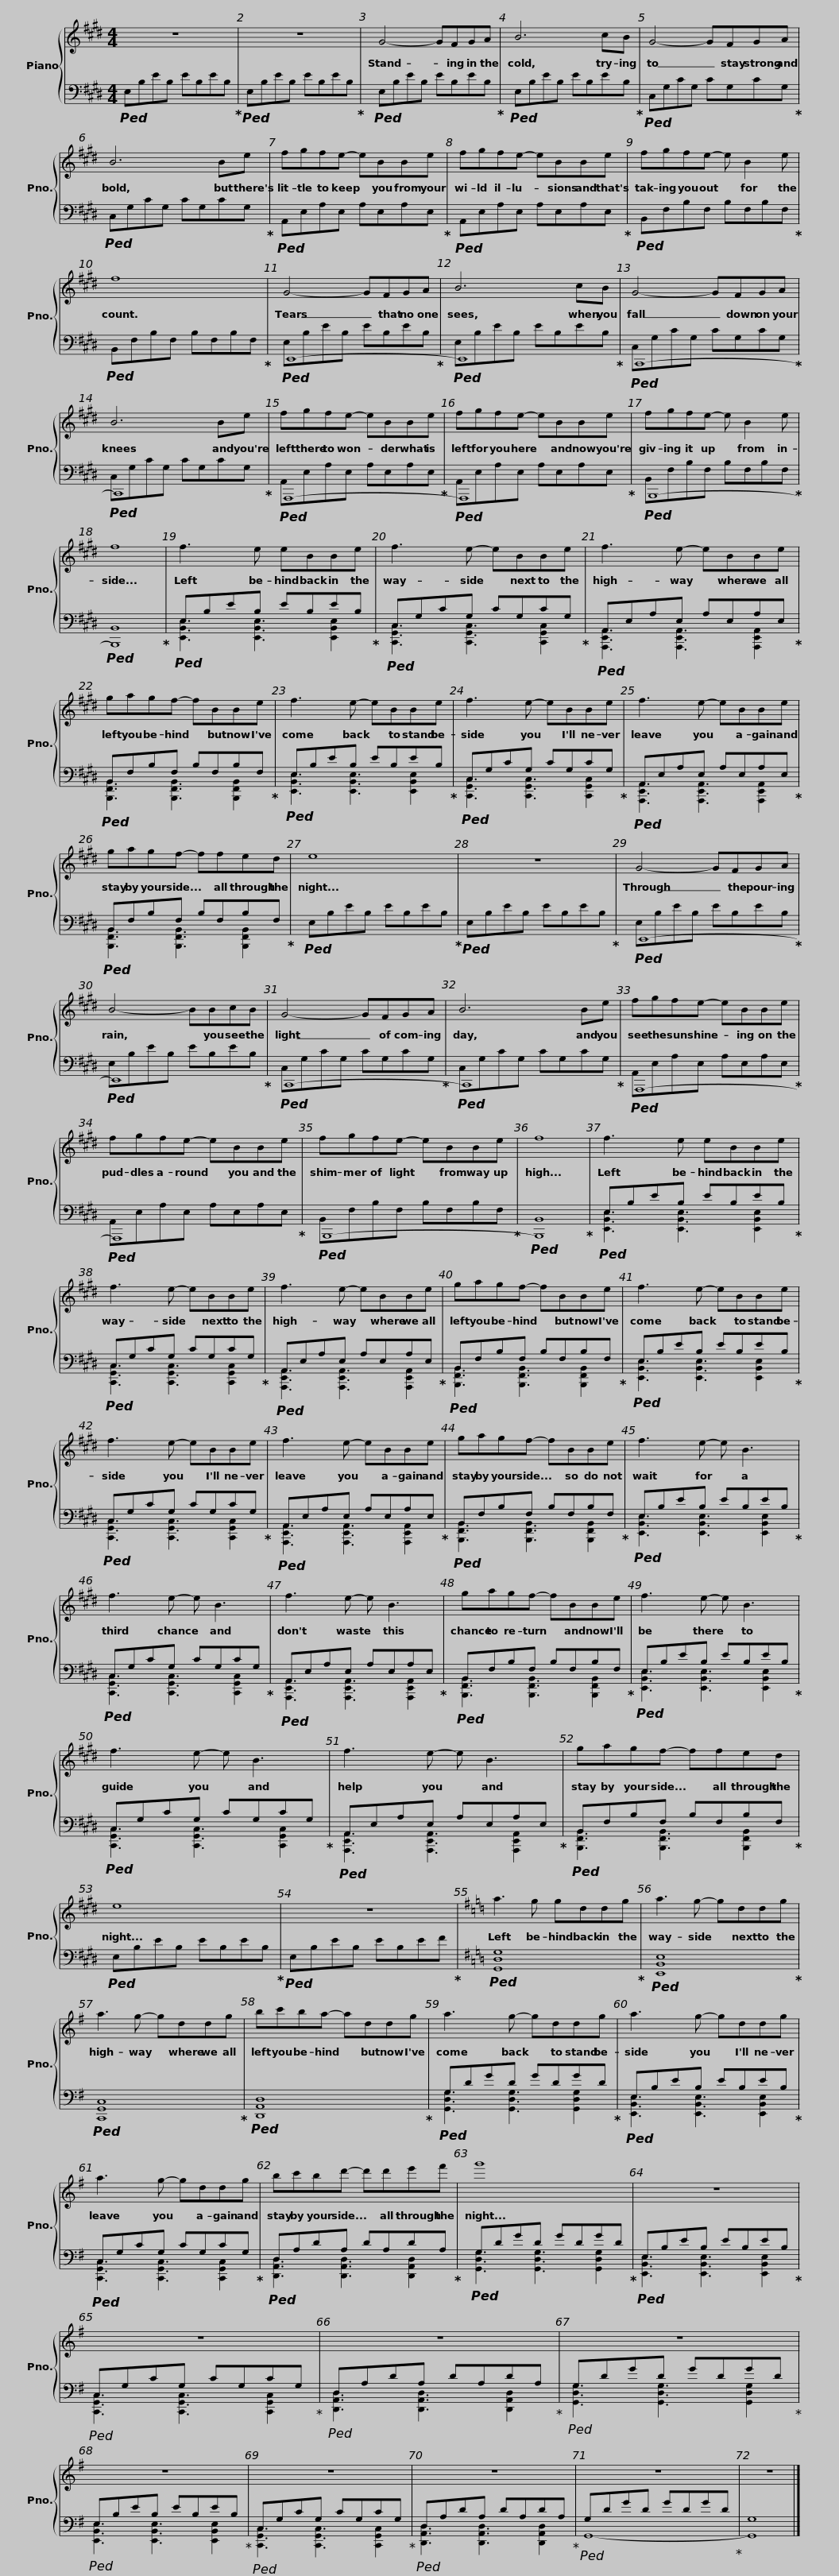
X:1
%%score { 1 | ( 2 3 ) }
L:1/8
M:4/4
I:linebreak $
K:E
V:1 treble
V:2 bass
V:3 bass
V:1
 z8 | z8 | G4- GFGA | B6 cB |$ G4- GFGA | %5
 B6 Be | fgfe- eBBe |$ fgfe- eBBe | fgfe- e B2 e | f8 |$ %10
 G4- GFGA | B6 cB | G4- GFGA |$ B6 Be | fgfe- eBBe | %15
 fgfe- eBBe |$ fgfe- e B2 e | f8 | f3 e eBBe | f3 e- eBBe |$ %20
 f3 e- eBBe | gagf- fBBe | f3 e- eBBe |$ f3 e- eBBe | f3 e- eBBe | %25
 gagf- ffed |$ e8 | z8 | G4- GFGA |$ B4- BBcB | %30
 G4- GFGA | B6 Be |$ fgfe- eBBe | fgfe- eBBe | fgfe- eBBe |$ %35
 f8 | f3 e eBBe | f3 e- eBBe |$ f3 e- eBBe | gagf- fBBe | %40
 f3 e- eBBe |$ f3 e- eBBe | f3 e- eBBe | gagf- fBBe |$ f3 e- e B3 | %45
 f3 e- e B3 | f3 e- e B3 |$ gagf- fBBe | f3 e- e B3 | f3 e- e B3 |$ %50
 f3 e- e B3 | gagf- ffed | e8 |$ z8 |[K:G] a3 g gddg | %55
 a3 g- gddg | a3 g- gddg |$ bc'ba- addg | a3 g- gddg | a3 g- gddg |$ %60
 a3 g- gddg | bc'bd'- d'd'e'f' | g'8 |$ z8 | z8 | %65
 z8 |$ z8 | z8 | z8 |$ z8 | %70
 z8 | z8 |] %72
V:2
!ped! E,B,EB, EB,EB,!ped-up! |!ped! E,B,EB, EB,EB,!ped-up! |!ped! E,B,EB, EB,EB,!ped-up! |!ped! E,B,EB, EB,EB,!ped-up! |$!ped! C,G,CG, CG,CG,!ped-up! | %5
!ped! C,G,CG, CG,CG,!ped-up! |!ped! A,,E,A,E, A,E,A,E,!ped-up! |$!ped! A,,E,A,E, A,E,A,E,!ped-up! |!ped! B,,F,B,F, B,F,B,F,!ped-up! |!ped! B,,F,B,F, B,F,B,F,!ped-up! |$ %10
!ped! E,,8-!ped-up! |!ped! E,,8!ped-up! |!ped! C,,8-!ped-up! |$!ped! C,,8!ped-up! |!ped! A,,,8-!ped-up! | %15
!ped! A,,,8!ped-up! |$!ped! B,,,8-!ped-up! |!ped! B,,,8!ped-up! |!ped! E,B,EB, EB,EB,!ped-up! |!ped! C,G,CG, CG,CG,!ped-up! |$ %20
!ped! A,,E,A,E, A,E,A,E,!ped-up! |!ped! B,,F,B,F, B,F,B,F,!ped-up! |!ped! E,B,EB, EB,EB,!ped-up! |$!ped! C,G,CG, CG,CG,!ped-up! |!ped! A,,E,A,E, A,E,A,E,!ped-up! | %25
!ped! B,,F,B,F, B,F,B,F,!ped-up! |$!ped! E,B,EB, EB,EB,!ped-up! |!ped! E,B,EB, EB,EB,!ped-up! |!ped! E,,8-!ped-up! |$!ped! E,,8!ped-up! | %30
!ped! C,,8-!ped-up! |!ped! C,,8!ped-up! |$!ped! A,,,8-!ped-up! |!ped! A,,,8!ped-up! |!ped! B,,,8-!ped-up! |$ %35
!ped! B,,,8!ped-up! |!ped! E,B,EB, EB,EB,!ped-up! |!ped! C,G,CG, CG,CG,!ped-up! |$!ped! A,,E,A,E, A,E,A,E,!ped-up! |!ped! B,,F,B,F, B,F,B,F,!ped-up! | %40
!ped! E,B,EB, EB,EB,!ped-up! |$!ped! C,G,CG, CG,CG,!ped-up! |!ped! A,,E,A,E, A,E,A,E,!ped-up! |!ped! B,,F,B,F, B,F,B,F,!ped-up! |$!ped! E,B,EB, EB,EB,!ped-up! | %45
!ped! C,G,CG, CG,CG,!ped-up! |!ped! A,,E,A,E, A,E,A,E,!ped-up! |$!ped! B,,F,B,F, B,F,B,F,!ped-up! |!ped! E,B,EB, EB,EB,!ped-up! |!ped! C,G,CG, CG,CG,!ped-up! |$ %50
!ped! A,,E,A,E, A,E,A,E,!ped-up! |!ped! B,,F,B,F, B,F,B,F,!ped-up! |!ped! E,B,EB, EB,EB,!ped-up! |$!ped! E,B,EB, EB,EF!ped-up! |[K:G]!ped! [G,,D,G,]8!ped-up! | %55
!ped! [E,,B,,E,]8!ped-up! |!ped! [C,,G,,C,]8!ped-up! |$!ped! [D,,A,,D,]8!ped-up! |!ped! G,DGD GDGD!ped-up! |!ped! E,B,EB, EB,EB,!ped-up! |$ %60
!ped! C,G,CG, CG,CG,!ped-up! |!ped! D,A,DA, DA,DA,!ped-up! |!ped! G,DGD GDGD!ped-up! |$!ped! E,B,EB, EB,EB,!ped-up! |!ped! C,G,CG, CG,CG,!ped-up! | %65
!ped! D,A,DA, DA,DA,!ped-up! |$!ped! G,DGD GDGD!ped-up! |!ped! E,B,EB, EB,EB,!ped-up! |!ped! C,G,CG, CG,CG,!ped-up! |$!ped! D,A,DA, DA,DA,!ped-up! | %70
!ped! G,DGD GDGD!ped-up! | G,8 |] %72
V:3
 x8 | x8 | x8 | x8 |$ x8 | %5
 x8 | x8 |$ x8 | x8 | x8 |$ %10
 E,B,EB, EB,EB, | E,B,EB, EB,EB, | C,G,CG, CG,CG, |$ C,G,CG, CG,CG, | A,,E,A,E, A,E,A,E, | %15
 A,,E,A,E, A,E,A,E, |$ B,,F,B,F, B,F,B,F, | B,,8 | [E,,B,,E,]3 [E,,B,,E,]3 [E,,B,,E,]2 | [C,,G,,C,]3 [C,,G,,C,]3 [C,,G,,C,]2 |$ %20
 [A,,,E,,A,,]3 [A,,,E,,A,,]3 [A,,,E,,A,,]2 | [B,,,F,,B,,]3 [B,,,F,,B,,]3 [B,,,F,,B,,]2 | [E,,B,,E,]3 [E,,B,,E,]3 [E,,B,,E,]2 |$ [C,,G,,C,]3 [C,,G,,C,]3 [C,,G,,C,]2 | [A,,,E,,A,,]3 [A,,,E,,A,,]3 [A,,,E,,A,,]2 | %25
 [B,,,F,,B,,]3 [B,,,F,,B,,]3 [B,,,F,,B,,]2 |$ x8 | x8 | E,B,EB, EB,EB, |$ E,B,EB, EB,EB, | %30
 C,G,CG, CG,CG, | C,G,CG, CG,CG, |$ A,,E,A,E, A,E,A,E, | A,,E,A,E, A,E,A,E, | B,,F,B,F, B,F,B,F, |$ %35
 B,,8 | [E,,B,,E,]3 [E,,B,,E,]3 [E,,B,,E,]2 | [C,,G,,C,]3 [C,,G,,C,]3 [C,,G,,C,]2 |$ [A,,,E,,A,,]3 [A,,,E,,A,,]3 [A,,,E,,A,,]2 | [B,,,F,,B,,]3 [B,,,F,,B,,]3 [B,,,F,,B,,]2 | %40
 [E,,B,,E,]3 [E,,B,,E,]3 [E,,B,,E,]2 |$ [C,,G,,C,]3 [C,,G,,C,]3 [C,,G,,C,]2 | [A,,,E,,A,,]3 [A,,,E,,A,,]3 [A,,,E,,A,,]2 | [B,,,F,,B,,]3 [B,,,F,,B,,]3 [B,,,F,,B,,]2 |$ [E,,B,,E,]3 [E,,B,,E,]3 [E,,B,,E,]2 | %45
 [C,,G,,C,]3 [C,,G,,C,]3 [C,,G,,C,]2 | [A,,,E,,A,,]3 [A,,,E,,A,,]3 [A,,,E,,A,,]2 |$ [B,,,F,,B,,]3 [B,,,F,,B,,]3 [B,,,F,,B,,]2 | [E,,B,,E,]3 [E,,B,,E,]3 [E,,B,,E,]2 | [C,,G,,C,]3 [C,,G,,C,]3 [C,,G,,C,]2 |$ %50
 [A,,,E,,A,,]3 [A,,,E,,A,,]3 [A,,,E,,A,,]2 | [B,,,F,,B,,]3 [B,,,F,,B,,]3 [B,,,F,,B,,]2 | x8 |$ x8 |[K:G] x8 | %55
 x8 | x8 |$ x8 | [G,,D,G,]3 [G,,D,G,]3 [G,,D,G,]2 | [E,,B,,E,]3 [E,,B,,E,]3 [E,,B,,E,]2 |$ %60
 [C,,G,,C,]3 [C,,G,,C,]3 [C,,G,,C,]2 | [D,,A,,D,]3 [D,,A,,D,]3 [D,,A,,D,]2 | [G,,D,G,]3 [G,,D,G,]3 [G,,D,G,]2 |$ [E,,B,,E,]3 [E,,B,,E,]3 [E,,B,,E,]2 | [C,,G,,C,]3 [C,,G,,C,]3 [C,,G,,C,]2 | %65
 [D,,A,,D,]3 [D,,A,,D,]3 [D,,A,,D,]2 |$ [G,,D,G,]3 [G,,D,G,]3 [G,,D,G,]2 | [E,,B,,E,]3 [E,,B,,E,]3 [E,,B,,E,]2 | [C,,G,,C,]3 [C,,G,,C,]3 [C,,G,,C,]2 |$ [D,,A,,D,]3 [D,,A,,D,]3 [D,,A,,D,]2 | %70
 G,,8- | G,,8 |] %72
